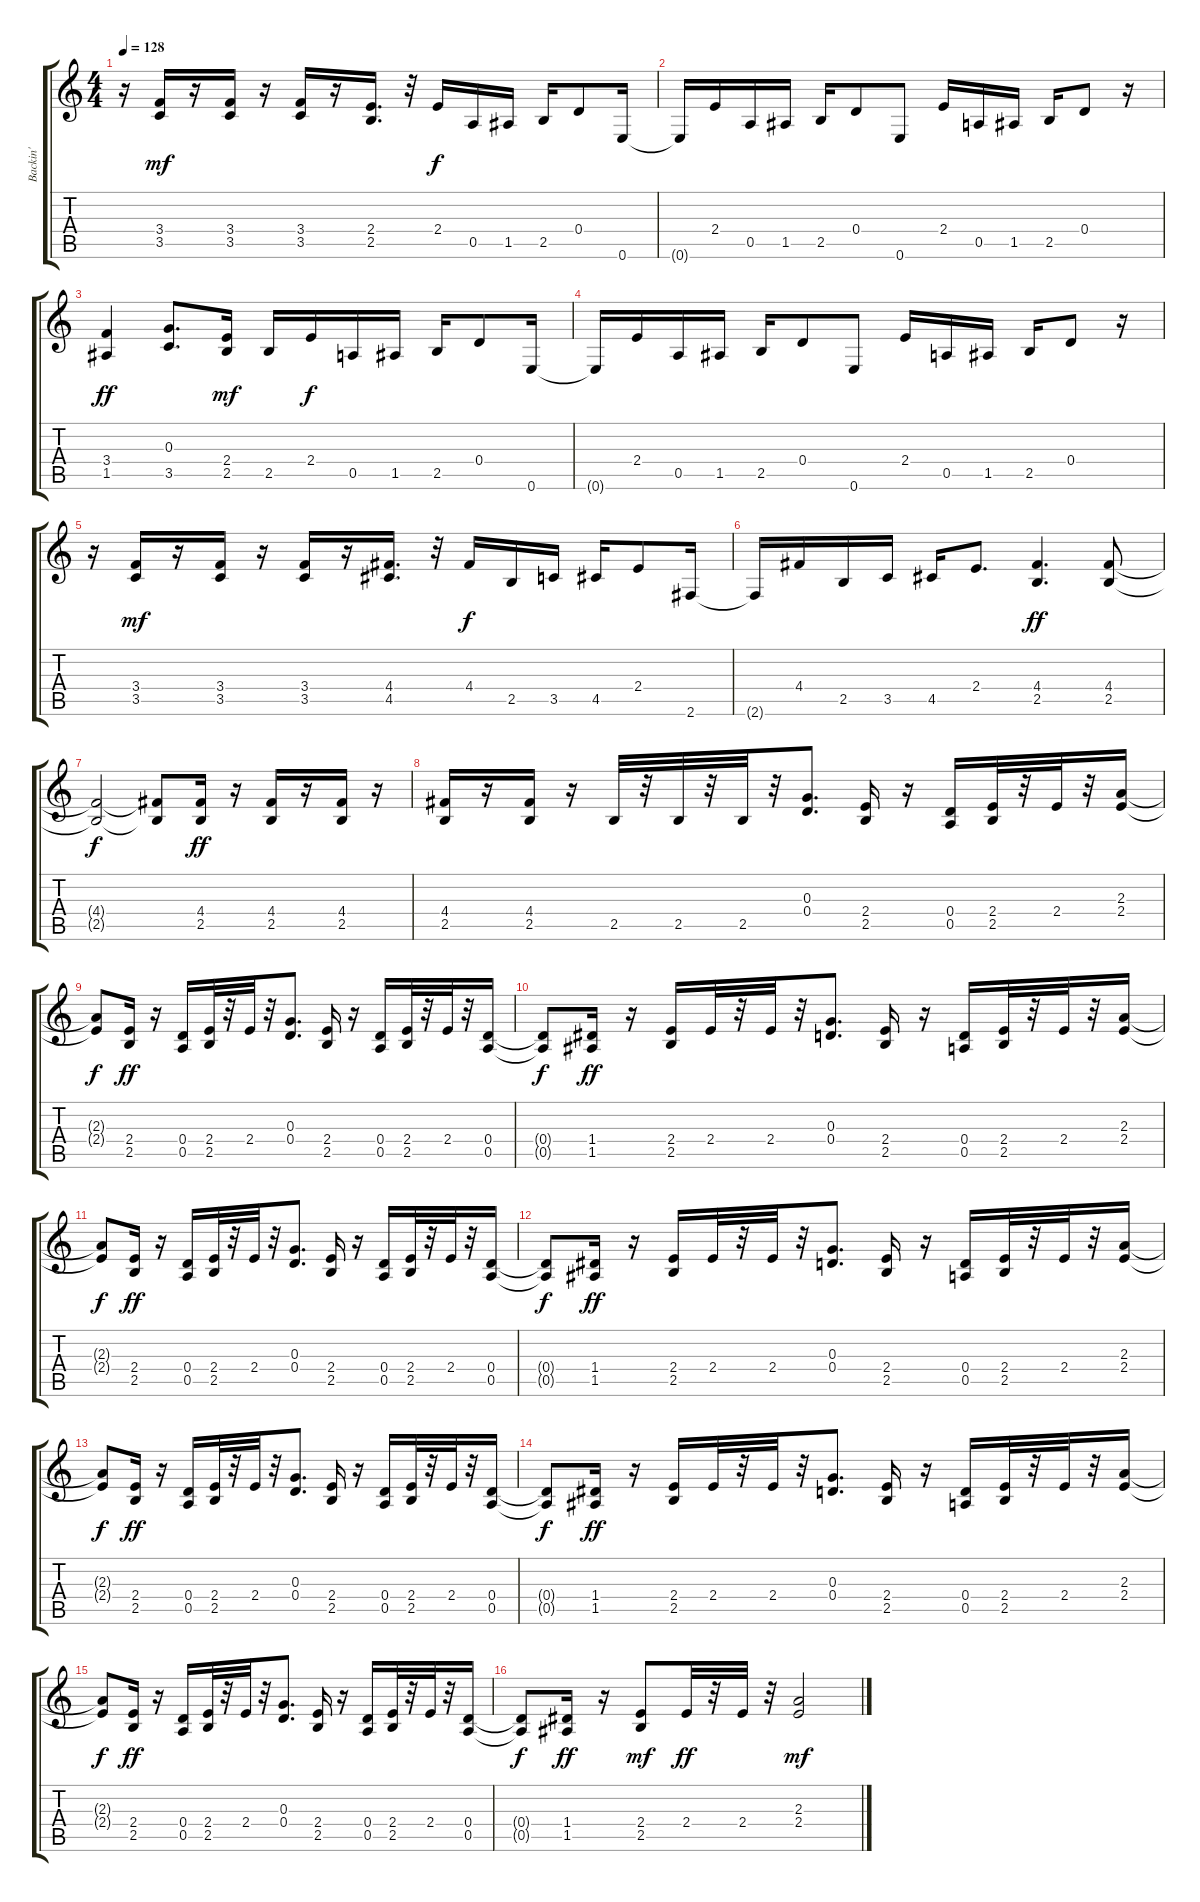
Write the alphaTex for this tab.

\track ("Backin'                             " "Backin'   ") {instrument distortionguitar}
\staff {score tabs}
\tuning (E4 B3 G3 D3 A2 E2) {hide}
\ts (4 4)
\tempo 128
\clef g2
\ks c
r.16{dy f} (3.4 3.5).16{dy mf instrument distortionguitar} r.16 (3.4 3.5).16 r.16 (3.4 3.5).16 r.16 (2.4 2.5).16{d} r.32 2.4.16{dy f instrument overdrivenguitar} 0.5.16 1.5.16 2.5.16 0.4.8 0.6.16 |
0.6{t}.16 2.4.16 0.5.16 1.5.16 2.5.16 0.4.8 0.6.8 2.4.16 0.5.16 1.5.16 2.5.16 0.4.8 r.16 |
(3.4 1.5).4{dy ff instrument distortionguitar} (0.3 3.5).8{d} (2.4 2.5).16{dy mf} 2.5.16 2.4.16{dy f instrument overdrivenguitar} 0.5.16 1.5.16 2.5.16 0.4.8 0.6.16 |
0.6{t}.16 2.4.16 0.5.16 1.5.16 2.5.16 0.4.8 0.6.8 2.4.16 0.5.16 1.5.16 2.5.16 0.4.8 r.16 |
r.16 (3.4 3.5).16{dy mf instrument distortionguitar} r.16 (3.4 3.5).16 r.16 (3.4 3.5).16 r.16 (4.4 4.5).16{d} r.32 4.4.16{dy f instrument overdrivenguitar} 2.5.16 3.5.16 4.5.16 2.4.8 2.6.16 |
2.6{t}.16 4.4.16 2.5.16 3.5.16 4.5.16 2.4.8{d} (4.4 2.5).4{d dy ff instrument distortionguitar} (4.4 2.5).8 |
(4.4{t} 2.5{t}).2{dy f} (4.4{t} 2.5{t}).8 (4.4 2.5).16{dy ff} r.16 (4.4 2.5).16 r.16 (4.4 2.5).16 r.16 |
(4.4 2.5).16 r.16 (4.4 2.5).16 r.16 2.5.32 r.32 2.5.32 r.32 2.5.32 r.32 (0.3 0.4).8{d} (2.4 2.5).16 r.16 (0.4 0.5).16 (2.4 2.5).32 r.32 2.4.32 r.32 (2.3 2.4).16 |
(2.3{t} 2.4{t}).8{dy f} (2.4 2.5).16{dy ff} r.16 (0.4 0.5).16 (2.4 2.5).32 r.32 2.4.32 r.32 (0.3 0.4).8{d} (2.4 2.5).16 r.16 (0.4 0.5).16 (2.4 2.5).32 r.32 2.4.32 r.32 (0.4 0.5).16 |
(0.4{t} 0.5{t}).8{dy f} (1.4 1.5).16{dy ff} r.16 (2.4 2.5).16 2.4.32 r.32 2.4.32 r.32 (0.3 0.4).8{d} (2.4 2.5).16 r.16 (0.4 0.5).16 (2.4 2.5).32 r.32 2.4.32 r.32 (2.3 2.4).16 |
(2.3{t} 2.4{t}).8{dy f} (2.4 2.5).16{dy ff} r.16 (0.4 0.5).16 (2.4 2.5).32 r.32 2.4.32 r.32 (0.3 0.4).8{d} (2.4 2.5).16 r.16 (0.4 0.5).16 (2.4 2.5).32 r.32 2.4.32 r.32 (0.4 0.5).16 |
(0.4{t} 0.5{t}).8{dy f} (1.4 1.5).16{dy ff} r.16 (2.4 2.5).16 2.4.32 r.32 2.4.32 r.32 (0.3 0.4).8{d} (2.4 2.5).16 r.16 (0.4 0.5).16 (2.4 2.5).32 r.32 2.4.32 r.32 (2.3 2.4).16 |
(2.3{t} 2.4{t}).8{dy f} (2.4 2.5).16{dy ff} r.16 (0.4 0.5).16 (2.4 2.5).32 r.32 2.4.32 r.32 (0.3 0.4).8{d} (2.4 2.5).16 r.16 (0.4 0.5).16 (2.4 2.5).32 r.32 2.4.32 r.32 (0.4 0.5).16 |
(0.4{t} 0.5{t}).8{dy f} (1.4 1.5).16{dy ff} r.16 (2.4 2.5).16 2.4.32 r.32 2.4.32 r.32 (0.3 0.4).8{d} (2.4 2.5).16 r.16 (0.4 0.5).16 (2.4 2.5).32 r.32 2.4.32 r.32 (2.3 2.4).16 |
(2.3{t} 2.4{t}).8{dy f} (2.4 2.5).16{dy ff} r.16 (0.4 0.5).16 (2.4 2.5).32 r.32 2.4.32 r.32 (0.3 0.4).8{d} (2.4 2.5).16 r.16 (0.4 0.5).16 (2.4 2.5).32 r.32 2.4.32 r.32 (0.4 0.5).16 |
(0.4{t} 0.5{t}).8{dy f} (1.4 1.5).16{dy ff} r.16 (2.4 2.5).8{dy mf} 2.4.32{dy ff} r.32 2.4.32 r.32 (2.3 2.4).2{dy mf}
